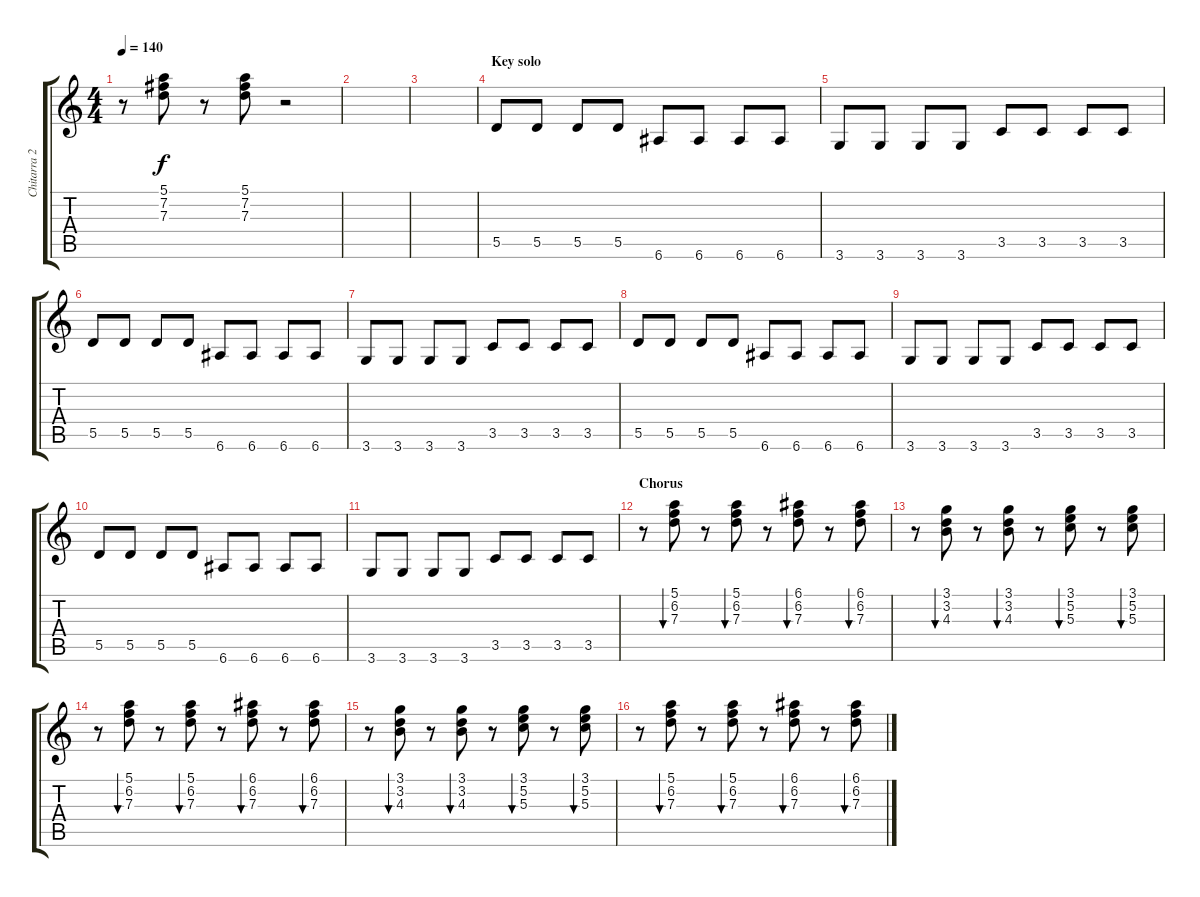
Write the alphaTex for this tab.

\track ("Chitarra 2" "Chitarra 2") {instrument distortionguitar}
\staff {score tabs}
\tuning (E4 B3 G3 D3 A2 E2) {hide}
\ts (4 4)
\tempo 140
\clef g2
\ks c
r.8{dy f} (5.1 7.2 7.3).8 r.8 (5.1 7.2 7.3).8 r.2 |
|
|
\section ("" "Key solo")
5.5.8{instrument distortionguitar} 5.5.8 5.5.8 5.5.8 6.6.8 6.6.8 6.6.8 6.6.8 |
3.6.8 3.6.8 3.6.8 3.6.8 3.5.8 3.5.8 3.5.8 3.5.8 |
5.5.8{instrument distortionguitar} 5.5.8 5.5.8 5.5.8 6.6.8 6.6.8 6.6.8 6.6.8 |
3.6.8 3.6.8 3.6.8 3.6.8 3.5.8 3.5.8 3.5.8 3.5.8 |
5.5.8{instrument distortionguitar} 5.5.8 5.5.8 5.5.8 6.6.8 6.6.8 6.6.8 6.6.8 |
3.6.8 3.6.8 3.6.8 3.6.8 3.5.8 3.5.8 3.5.8 3.5.8 |
5.5.8{instrument distortionguitar} 5.5.8 5.5.8 5.5.8 6.6.8 6.6.8 6.6.8 6.6.8 |
3.6.8 3.6.8 3.6.8 3.6.8 3.5.8 3.5.8 3.5.8 3.5.8 |
\section ("" "Chorus")
r.8{instrument electricguitarclean} (5.1 6.2 7.3).8{bu 30} r.8 (5.1 6.2 7.3).8{bu 30} r.8 (6.1 6.2 7.3).8{bu 30} r.8 (6.1 6.2 7.3).8{bu 30} |
r.8 (3.1 3.2 4.3).8{bu 30} r.8 (3.1 3.2 4.3).8{bu 30} r.8 (3.1 5.2 5.3).8{bu 30} r.8 (3.1 5.2 5.3).8{bu 30} |
r.8{instrument electricguitarclean} (5.1 6.2 7.3).8{bu 30} r.8 (5.1 6.2 7.3).8{bu 30} r.8 (6.1 6.2 7.3).8{bu 30} r.8 (6.1 6.2 7.3).8{bu 30} |
r.8 (3.1 3.2 4.3).8{bu 30} r.8 (3.1 3.2 4.3).8{bu 30} r.8 (3.1 5.2 5.3).8{bu 30} r.8 (3.1 5.2 5.3).8{bu 30} |
r.8{instrument electricguitarclean} (5.1 6.2 7.3).8{bu 30} r.8 (5.1 6.2 7.3).8{bu 30} r.8 (6.1 6.2 7.3).8{bu 30} r.8 (6.1 6.2 7.3).8{bu 30}
